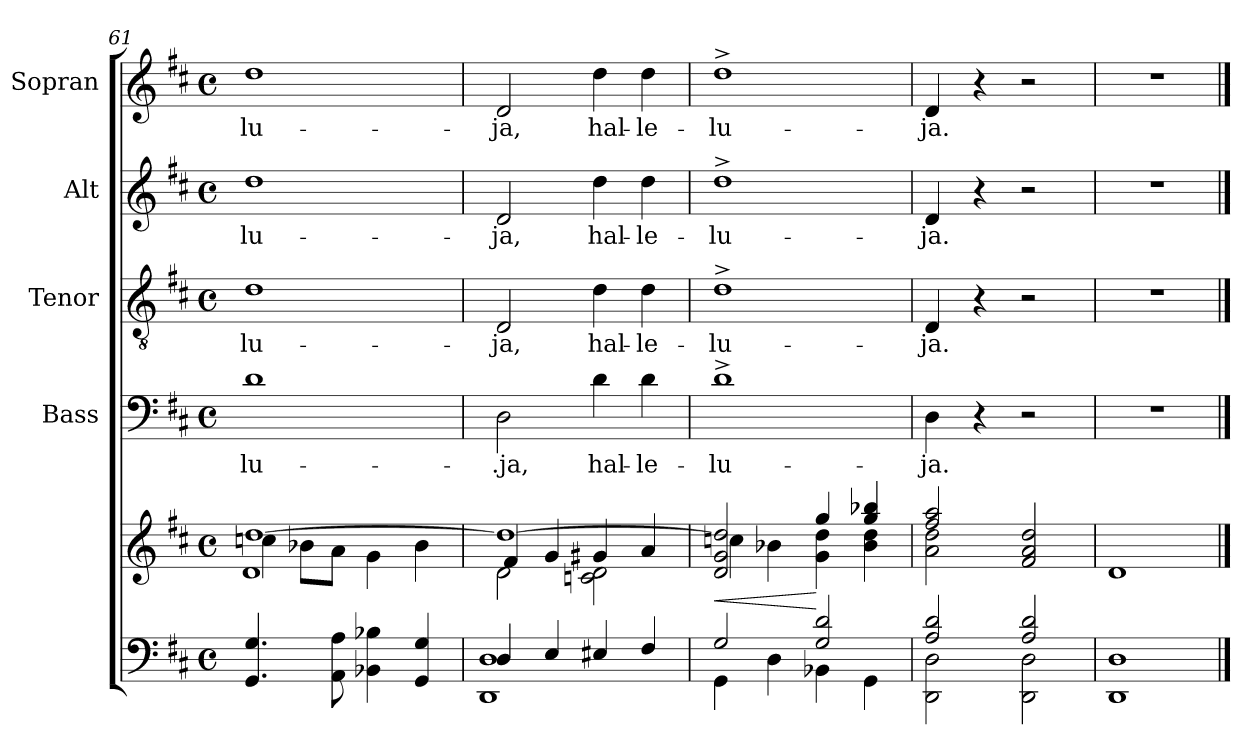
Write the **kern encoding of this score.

**kern	**kern	**dynam	**kern	**text	**kern	**text	**kern	**text	**kern	**text
*part5	*part5	*part5	*part4	*part4	*part3	*part3	*part2	*part2	*part1	*part1
*staff6	*staff5	*staff5/6	*staff4	*staff4	*staff3	*staff3	*staff2	*staff2	*staff1	*staff1
*	*	*	*I"Bass	*	*I"Tenor	*	*I"Alt	*	*I"Sopran	*
*	*	*	*I'B.	*	*I'T.	*	*I'A.	*	*I'S.	*
*clefF4	*clefG2	*	*clefF4	*	*clefGv2	*	*clefG2	*	*clefG2	*
*k[f#c#]	*k[f#c#]	*	*k[f#c#]	*	*k[f#c#]	*	*k[f#c#]	*	*k[f#c#]	*
*D:	*D:	*	*D:	*	*D:	*	*D:	*	*D:	*
*M4/4	*M4/4	*	*M4/4	*	*M4/4	*	*M4/4	*	*M4/4	*
*met(c)	*met(c)	*	*met(c)	*	*met(c)	*	*met(c)	*	*met(c)	*
=61	=61	=61	=61	=61	=61	=61	=61	=61	=61	=61
*	*^	*	*	*	*	*	*	*	*	*
*	*	*^	*	*	*	*	*	*	*	*	*
!	!	!	!	!	!	!LO:LY:b	!	!LO:LY:b	!	!LO:LY:b	!	!LO:LY:b
4.GG/ 4.G/	[>1dd	4ccn\	1d	.	1d	-lu-	1d	-lu-	1dd	-lu-	1dd	-lu-
.	.	8b-X\L	.	.	.	.	.	.	.	.	.	.
8AA\ 8A\	.	8a\J	.	.	.	.	.	.	.	.	.	.
4BB-X\ 4B-X\	.	4g\	.	.	.	.	.	.	.	.	.	.
4GG/ 4G/	.	4b-\	.	.	.	.	.	.	.	.	.	.
=62	=62	=62	=62	=62	=62	=62	=62	=62	=62	=62	=62	=62
*^	*	*	*	*	*	*	*	*	*	*	*	*
!	!	!	!	!	!	!	!LO:LY:b	!	!LO:LY:b	!	!LO:LY:b	!	!LO:LY:b
4D/	1DD 1D	1dd_	2d\	4f#/	.	2D\	-.ja,	2D/	-ja,	2d/	-ja,	2d/	-ja,
4E/	.	.	.	4g/	.	.	.	.	.	.	.	.	.
!	!	!	!	!	!	!	!LO:LY:b	!	!LO:LY:b	!	!LO:LY:b	!	!LO:LY:b
4E#X/	.	.	2cn\ 2d\	4g#X/	.	4d\	hal-	4d\	hal-	4dd\	hal-	4dd\	hal-
!	!	!	!	!	!	!	!LO:LY:b	!	!LO:LY:b	!	!LO:LY:b	!	!LO:LY:b
4F#/	.	.	.	4a/	.	4d\	-le-	4d\	-le-	4dd\	-le-	4dd\	-le-
=63	=63	=63	=63	=63	=63	=63	=63	=63	=63	=63	=63	=63	=63
!	!	!	!	!	!LO:HP:b	!	!LO:LY:b	!	!LO:LY:b	!	!LO:LY:b	!	!LO:LY:b
*	*	*	*v	*v	*	*	*	*	*	*	*	*	*
2G/	4GG\	2d/ 2g/ 2dd/]	4ccn\	<	1d^>	-lu-	1d^>	-lu-	1dd^>	-lu-	1dd^>	-lu-
.	4D\	.	4b-X\	.	.	.	.	.	.	.	.	.
2G/ 2d/	4BB-X\	4gg/	4g\ 4dd\	[	.	.	.	.	.	.	.	.
.	4GG\	4gg/ 4bb-X/	4b-\ 4dd\	.	.	.	.	.	.	.	.	.
=64	=64	=64	=64	=64	=64	=64	=64	=64	=64	=64	=64	=64
!	!	!	!	!	!	!LO:LY:b	!	!LO:LY:b	!	!LO:LY:b	!	!LO:LY:b
2A/ 2d/	2DD\ 2D\	2ff#/ 2aa/	2a\ 2dd\	.	4D\	-ja.	4D/	-ja.	4d/	-ja.	4d/	-ja.
.	.	.	.	.	4r	.	4r	.	4r	.	4r	.
2A/ 2d/	2DD\ 2D\	2f#/ 2a/ 2dd/	2ryy	.	2r	.	2r	.	2r	.	2r	.
*	*	*v	*v	*	*	*	*	*	*	*	*	*
=65	=65	=65	=65	=65	=65	=65	=65	=65	=65	=65	=65
1D	1DD	1d	.	1r	.	1r	.	1r	.	1r	.
*v	*v	*	*	*	*	*	*	*	*	*	*
==	==	==	==	==	==	==	==	==	==	==
*-	*-	*-	*-	*-	*-	*-	*-	*-	*-	*-
